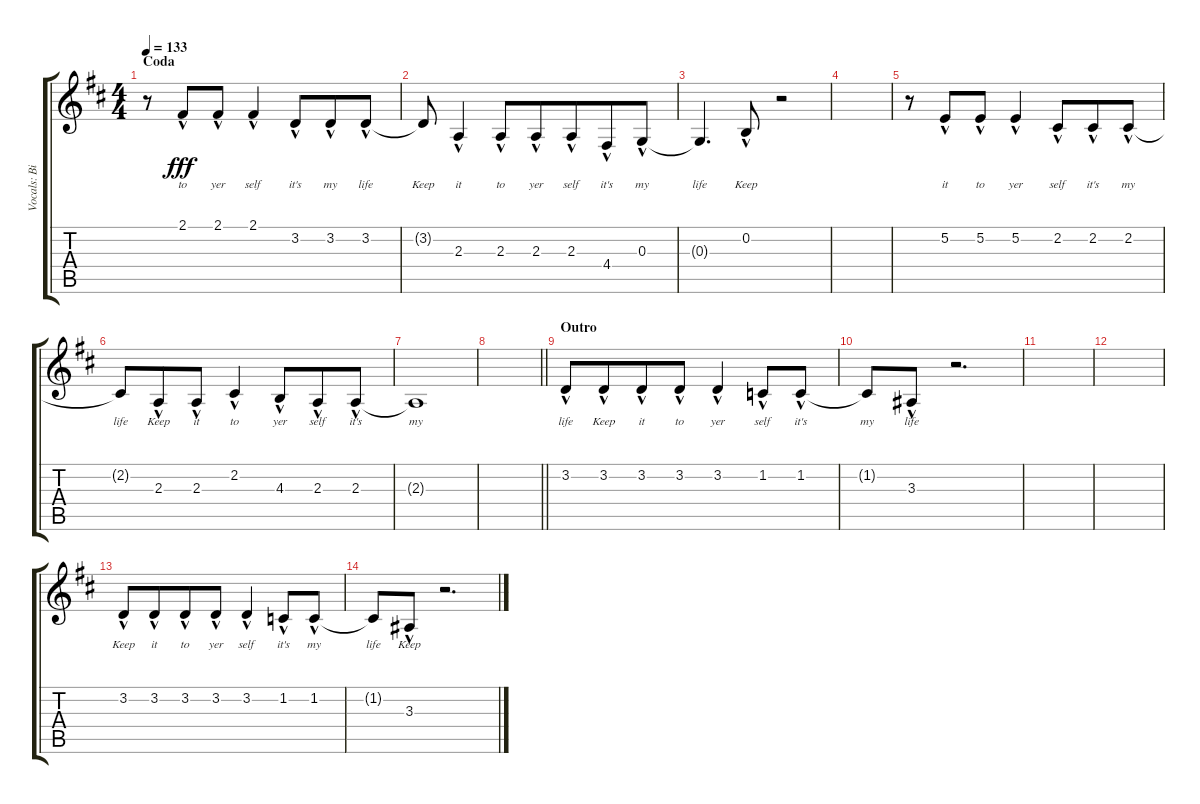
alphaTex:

\track ("Vocals: Billy" "Vocals: Bi") {instrument lead2sawtooth}
\staff {score tabs}
\tuning (E4 B3 G3 D3 A2 E2) {hide}
\ts (4 4)
\section ("" "Coda")
\tempo 133
\clef g2
\ks d
r.8{dy fff} 2.1{hac}.8{lyrics (0 "to") lyrics (1 "") lyrics (2 "") lyrics (3 "") lyrics (4 "") beam merge} 2.1{hac}.8{lyrics (0 "yer") lyrics (1 "") lyrics (2 "") lyrics (3 "") lyrics (4 "")} 2.1{hac}.4{lyrics (0 "self") lyrics (1 "") lyrics (2 "") lyrics (3 "") lyrics (4 "")} 3.2{hac}.8{lyrics (0 "it's") lyrics (1 "") lyrics (2 "") lyrics (3 "") lyrics (4 "") beam merge} 3.2{hac}.8{lyrics (0 "my") lyrics (1 "") lyrics (2 "") lyrics (3 "") lyrics (4 "")} 3.2{hac}.8{lyrics (0 "life") lyrics (1 "") lyrics (2 "") lyrics (3 "") lyrics (4 "")} |
3.2{t}.8{lyrics (0 "Keep") lyrics (1 "") lyrics (2 "") lyrics (3 "") lyrics (4 "")} 2.3{hac}.4{lyrics (0 "it") lyrics (1 "") lyrics (2 "") lyrics (3 "") lyrics (4 "")} 2.3{hac}.8{lyrics (0 "to") lyrics (1 "") lyrics (2 "") lyrics (3 "") lyrics (4 "") beam merge} 2.3{hac}.8{lyrics (0 "yer") lyrics (1 "") lyrics (2 "") lyrics (3 "") lyrics (4 "")} 2.3{hac}.8{lyrics (0 "self") lyrics (1 "") lyrics (2 "") lyrics (3 "") lyrics (4 "") beam merge} 4.4{hac}.8{lyrics (0 "it's") lyrics (1 "") lyrics (2 "") lyrics (3 "") lyrics (4 "")} 0.3{hac}.8{lyrics (0 "my") lyrics (1 "") lyrics (2 "") lyrics (3 "") lyrics (4 "")} |
0.3{t}.4{d lyrics (0 "life") lyrics (1 "") lyrics (2 "") lyrics (3 "") lyrics (4 "")} 0.2{hac}.8{lyrics (0 "Keep") lyrics (1 "") lyrics (2 "") lyrics (3 "") lyrics (4 "")} r.2 |
|
r.8 5.2{hac}.8{lyrics (0 "it") lyrics (1 "") lyrics (2 "") lyrics (3 "") lyrics (4 "") beam merge} 5.2{hac}.8{lyrics (0 "to") lyrics (1 "") lyrics (2 "") lyrics (3 "") lyrics (4 "")} 5.2{hac}.4{lyrics (0 "yer") lyrics (1 "") lyrics (2 "") lyrics (3 "") lyrics (4 "")} 2.2{hac}.8{lyrics (0 "self") lyrics (1 "") lyrics (2 "") lyrics (3 "") lyrics (4 "") beam merge} 2.2{hac}.8{lyrics (0 "it's") lyrics (1 "") lyrics (2 "") lyrics (3 "") lyrics (4 "")} 2.2{hac}.8{lyrics (0 "my") lyrics (1 "") lyrics (2 "") lyrics (3 "") lyrics (4 "")} |
2.2{t}.8{lyrics (0 "life") lyrics (1 "") lyrics (2 "") lyrics (3 "") lyrics (4 "")} 2.3{hac}.8{lyrics (0 "Keep") lyrics (1 "") lyrics (2 "") lyrics (3 "") lyrics (4 "") beam merge} 2.3{hac}.8{lyrics (0 "it") lyrics (1 "") lyrics (2 "") lyrics (3 "") lyrics (4 "")} 2.2{hac}.4{lyrics (0 "to") lyrics (1 "") lyrics (2 "") lyrics (3 "") lyrics (4 "")} 4.3{hac}.8{lyrics (0 "yer") lyrics (1 "") lyrics (2 "") lyrics (3 "") lyrics (4 "") beam merge} 2.3{hac}.8{lyrics (0 "self") lyrics (1 "") lyrics (2 "") lyrics (3 "") lyrics (4 "")} 2.3{hac}.8{lyrics (0 "it's") lyrics (1 "") lyrics (2 "") lyrics (3 "") lyrics (4 "")} |
2.3{t}.1{lyrics (0 "my") lyrics (1 "") lyrics (2 "") lyrics (3 "") lyrics (4 "")} |
\barLineRight lightlight
|
\section ("" "Outro")
3.2{hac}.8{lyrics (0 "life") lyrics (1 "") lyrics (2 "") lyrics (3 "") lyrics (4 "")} 3.2{hac}.8{lyrics (0 "Keep") lyrics (1 "") lyrics (2 "") lyrics (3 "") lyrics (4 "") beam merge} 3.2{hac}.8{lyrics (0 "it") lyrics (1 "") lyrics (2 "") lyrics (3 "") lyrics (4 "")} 3.2{hac}.8{lyrics (0 "to") lyrics (1 "") lyrics (2 "") lyrics (3 "") lyrics (4 "")} 3.2{hac}.4{lyrics (0 "yer") lyrics (1 "") lyrics (2 "") lyrics (3 "") lyrics (4 "")} 1.2{hac}.8{lyrics (0 "self") lyrics (1 "") lyrics (2 "") lyrics (3 "") lyrics (4 "")} 1.2{hac}.8{lyrics (0 "it's") lyrics (1 "") lyrics (2 "") lyrics (3 "") lyrics (4 "")} |
1.2{t}.8{lyrics (0 "my") lyrics (1 "") lyrics (2 "") lyrics (3 "") lyrics (4 "")} 3.3{hac}.8{lyrics (0 "life") lyrics (1 "") lyrics (2 "") lyrics (3 "") lyrics (4 "")} r.2{d} |
|
|
3.2{hac}.8{lyrics (0 "Keep") lyrics (1 "") lyrics (2 "") lyrics (3 "") lyrics (4 "")} 3.2{hac}.8{lyrics (0 "it") lyrics (1 "") lyrics (2 "") lyrics (3 "") lyrics (4 "") beam merge} 3.2{hac}.8{lyrics (0 "to") lyrics (1 "") lyrics (2 "") lyrics (3 "") lyrics (4 "")} 3.2{hac}.8{lyrics (0 "yer") lyrics (1 "") lyrics (2 "") lyrics (3 "") lyrics (4 "")} 3.2{hac}.4{lyrics (0 "self") lyrics (1 "") lyrics (2 "") lyrics (3 "") lyrics (4 "")} 1.2{hac}.8{lyrics (0 "it's") lyrics (1 "") lyrics (2 "") lyrics (3 "") lyrics (4 "")} 1.2{hac}.8{lyrics (0 "my") lyrics (1 "") lyrics (2 "") lyrics (3 "") lyrics (4 "")} |
1.2{t}.8{lyrics (0 "life") lyrics (1 "") lyrics (2 "") lyrics (3 "") lyrics (4 "")} 3.3{hac}.8{lyrics (0 "Keep") lyrics (1 "") lyrics (2 "") lyrics (3 "") lyrics (4 "")} r.2{d}
